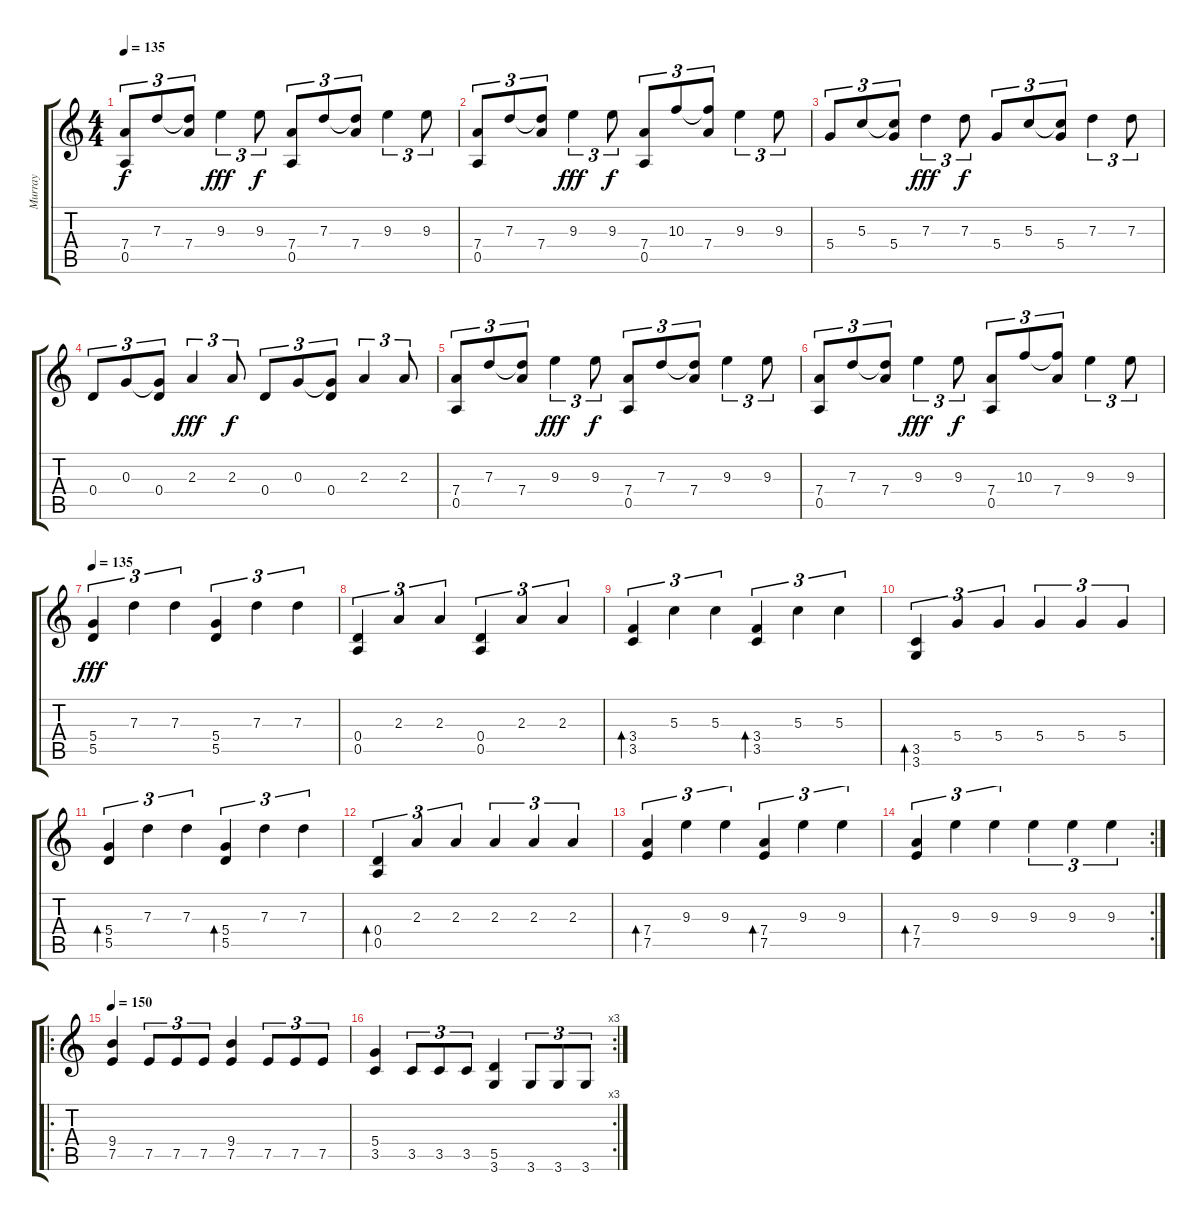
\track ("Murray" "Murray") {instrument distortionguitar}
\staff {score tabs}
\tuning (E4 B3 G3 D3 A2 E2) {hide}
\ts (4 4)
\tempo 135
\clef g2
\ks c
(7.4 0.5).8{tu (3 2) dy f} 7.3.8{tu (3 2) instrument electricguitarclean} (7.3{t} 7.4).8{tu (3 2)} 9.3.4{tu (3 2) dy fff} 9.3.8{tu (3 2) dy f} (7.4 0.5).8{tu (3 2)} 7.3.8{tu (3 2)} (7.3{t} 7.4).8{tu (3 2)} 9.3.4{tu (3 2)} 9.3.8{tu (3 2)} |
(7.4 0.5).8{tu (3 2)} 7.3.8{tu (3 2) instrument electricguitarclean} (7.3{t} 7.4).8{tu (3 2)} 9.3.4{tu (3 2) dy fff} 9.3.8{tu (3 2) dy f} (7.4 0.5).8{tu (3 2)} 10.3.8{tu (3 2)} (10.3{t} 7.4).8{tu (3 2)} 9.3.4{tu (3 2)} 9.3.8{tu (3 2)} |
5.4.8{tu (3 2)} 5.3.8{tu (3 2) instrument electricguitarclean} (5.3{t} 5.4).8{tu (3 2)} 7.3.4{tu (3 2) dy fff} 7.3.8{tu (3 2) dy f} 5.4.8{tu (3 2)} 5.3.8{tu (3 2)} (5.3{t} 5.4).8{tu (3 2)} 7.3.4{tu (3 2)} 7.3.8{tu (3 2)} |
0.4.8{tu (3 2)} 0.3.8{tu (3 2) instrument electricguitarclean} (0.3{t} 0.4).8{tu (3 2)} 2.3.4{tu (3 2) dy fff} 2.3.8{tu (3 2) dy f} 0.4.8{tu (3 2)} 0.3.8{tu (3 2)} (0.3{t} 0.4).8{tu (3 2)} 2.3.4{tu (3 2)} 2.3.8{tu (3 2)} |
(7.4 0.5).8{tu (3 2)} 7.3.8{tu (3 2) instrument electricguitarclean} (7.3{t} 7.4).8{tu (3 2)} 9.3.4{tu (3 2) dy fff} 9.3.8{tu (3 2) dy f} (7.4 0.5).8{tu (3 2)} 7.3.8{tu (3 2)} (7.3{t} 7.4).8{tu (3 2)} 9.3.4{tu (3 2)} 9.3.8{tu (3 2)} |
(7.4 0.5).8{tu (3 2)} 7.3.8{tu (3 2) instrument electricguitarclean} (7.3{t} 7.4).8{tu (3 2)} 9.3.4{tu (3 2) dy fff} 9.3.8{tu (3 2) dy f} (7.4 0.5).8{tu (3 2)} 10.3.8{tu (3 2)} (10.3{t} 7.4).8{tu (3 2)} 9.3.4{tu (3 2)} 9.3.8{tu (3 2)} |
\tempo 135
(5.4 5.5).4{tu (3 2) dy fff} 7.3.4{tu (3 2)} 7.3.4{tu (3 2)} (5.4 5.5).4{tu (3 2)} 7.3.4{tu (3 2)} 7.3.4{tu (3 2)} |
(0.4 0.5).4{tu (3 2)} 2.3.4{tu (3 2)} 2.3.4{tu (3 2)} (0.4 0.5).4{tu (3 2)} 2.3.4{tu (3 2)} 2.3.4{tu (3 2)} |
(3.4 3.5).4{tu (3 2) bd 480} 5.3.4{tu (3 2)} 5.3.4{tu (3 2)} (3.4 3.5).4{tu (3 2) bd 480} 5.3.4{tu (3 2)} 5.3.4{tu (3 2)} |
(3.5 3.6).4{tu (3 2) bd 480} 5.4.4{tu (3 2)} 5.4.4{tu (3 2)} 5.4.4{tu (3 2)} 5.4.4{tu (3 2)} 5.4.4{tu (3 2)} |
(5.4 5.5).4{tu (3 2) bd 480} 7.3.4{tu (3 2)} 7.3.4{tu (3 2)} (5.4 5.5).4{tu (3 2) bd 480} 7.3.4{tu (3 2)} 7.3.4{tu (3 2)} |
(0.4 0.5).4{tu (3 2) bd 480} 2.3.4{tu (3 2)} 2.3.4{tu (3 2)} 2.3.4{tu (3 2)} 2.3.4{tu (3 2)} 2.3.4{tu (3 2)} |
(7.4 7.5).4{tu (3 2) bd 480} 9.3.4{tu (3 2)} 9.3.4{tu (3 2)} (7.4 7.5).4{tu (3 2) bd 480} 9.3.4{tu (3 2)} 9.3.4{tu (3 2)} |
\rc 2
(7.4 7.5).4{tu (3 2) bd 480} 9.3.4{tu (3 2)} 9.3.4{tu (3 2)} 9.3.4{tu (3 2)} 9.3.4{tu (3 2)} 9.3.4{tu (3 2)} |
\ro
\tempo 150
(9.4 7.5).4{instrument distortionguitar} 7.5.8{tu (3 2)} 7.5.8{tu (3 2)} 7.5.8{tu (3 2)} (9.4 7.5).4 7.5.8{tu (3 2)} 7.5.8{tu (3 2)} 7.5.8{tu (3 2)} |
\rc 3
(5.4 3.5).4 3.5.8{tu (3 2)} 3.5.8{tu (3 2)} 3.5.8{tu (3 2)} (5.5 3.6).4 3.6.8{tu (3 2)} 3.6.8{tu (3 2)} 3.6.8{tu (3 2)}
